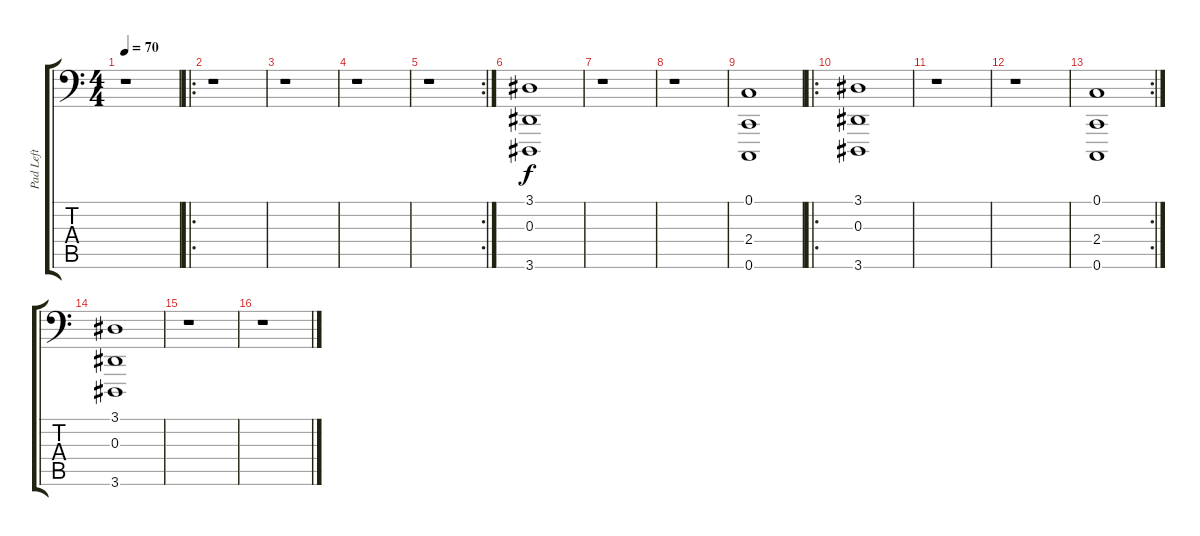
\track ("Pad Left" "Pad Left") {instrument pad2warm}
\staff {score tabs}
\tuning (C3 G2 Eb2 Bb1 F1 C1) {hide}
\ts (4 4)
\tempo 70
\clef f4
\ks c
r.1{dy f} |
\ro
r.1 |
r.1 |
r.1 |
\rc 2
r.1 |
(3.1 0.3 3.6).1 |
r.1 |
r.1 |
(0.1 2.4 0.6).1 |
\ro
(3.1 0.3 3.6).1 |
r.1 |
r.1 |
\rc 2
(0.1 2.4 0.6).1 |
(3.1 0.3 3.6).1 |
r.1 |
r.1
